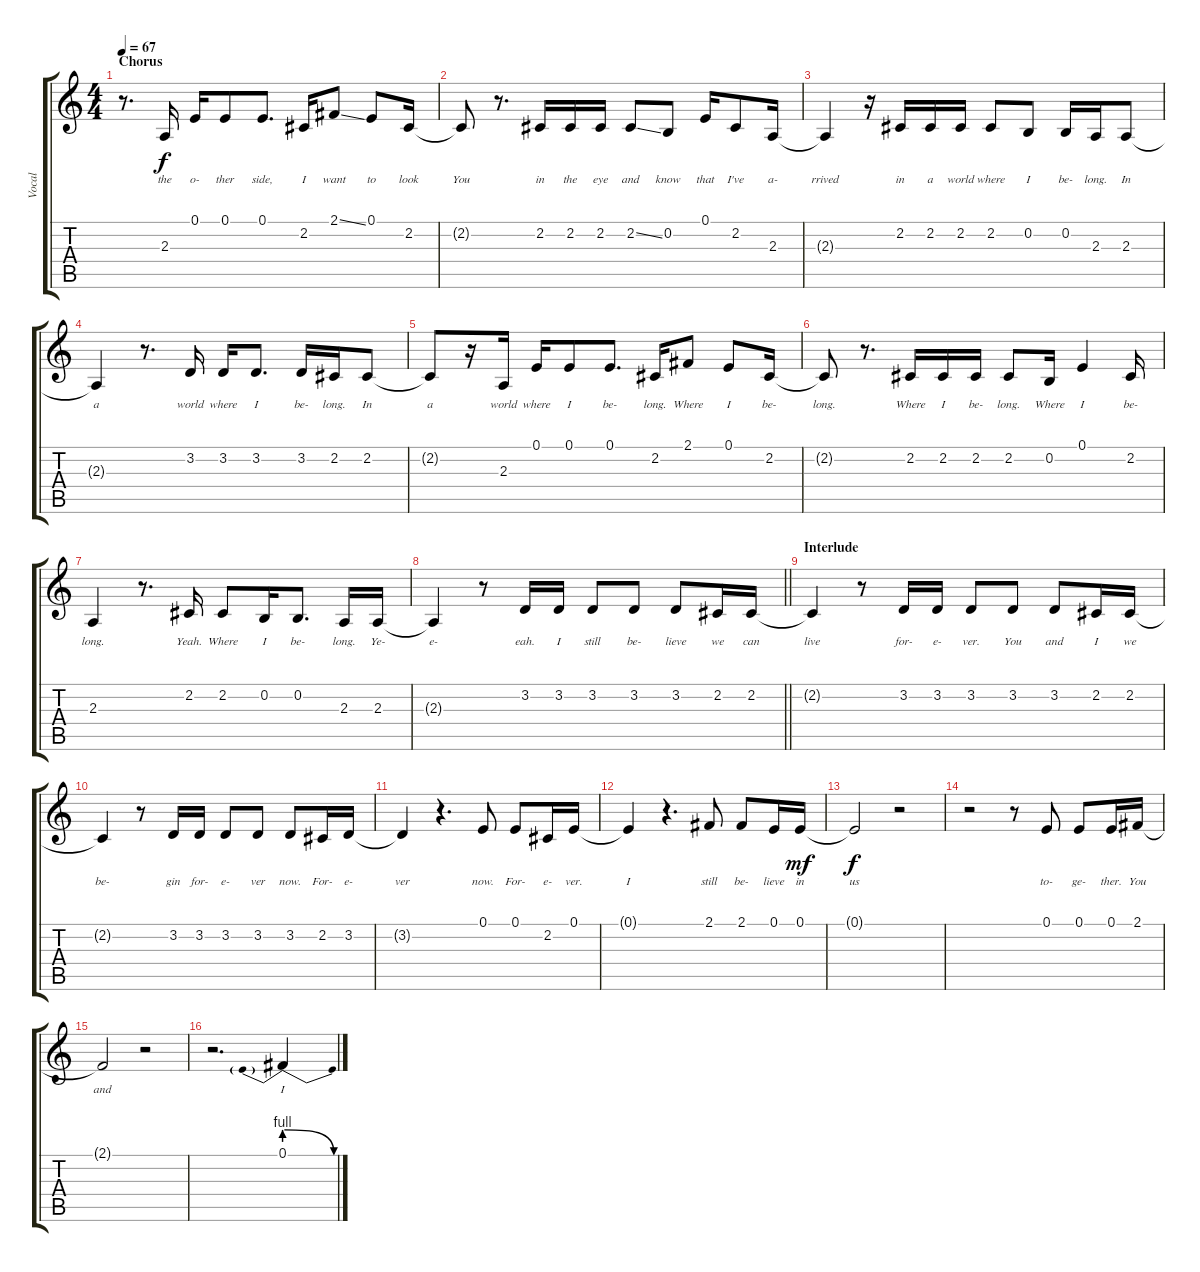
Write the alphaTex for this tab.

\track ("Vocal" "Vocal") {instrument clarinet}
\staff {score tabs}
\tuning (E4 B3 G3 D3 A2 E2) {hide}
\ts (4 4)
\section ("" "Chorus")
\tempo 67
\clef g2
\ks c
r.8{d dy f} 2.3.16{lyrics (0 "the") lyrics (1 "") lyrics (2 "") lyrics (3 "") lyrics (4 "")} 0.1.16{lyrics (0 "o-") lyrics (1 "") lyrics (2 "") lyrics (3 "") lyrics (4 "")} 0.1.8{lyrics (0 "ther") lyrics (1 "") lyrics (2 "") lyrics (3 "") lyrics (4 "")} 0.1.8{d lyrics (0 "side,") lyrics (1 "") lyrics (2 "") lyrics (3 "") lyrics (4 "")} 2.2.16{lyrics (0 "I") lyrics (1 "") lyrics (2 "") lyrics (3 "") lyrics (4 "")} 2.1{ss}.8{lyrics (0 "want") lyrics (1 "") lyrics (2 "") lyrics (3 "") lyrics (4 "")} 0.1.8{lyrics (0 "to") lyrics (1 "") lyrics (2 "") lyrics (3 "") lyrics (4 "")} 2.2.16{lyrics (0 "look") lyrics (1 "") lyrics (2 "") lyrics (3 "") lyrics (4 "")} |
2.2{t}.8{lyrics (0 "You") lyrics (1 "") lyrics (2 "") lyrics (3 "") lyrics (4 "")} r.8{d} 2.2.16{lyrics (0 "in") lyrics (1 "") lyrics (2 "") lyrics (3 "") lyrics (4 "")} 2.2.16{lyrics (0 "the") lyrics (1 "") lyrics (2 "") lyrics (3 "") lyrics (4 "")} 2.2.16{lyrics (0 "eye") lyrics (1 "") lyrics (2 "") lyrics (3 "") lyrics (4 "")} 2.2{ss}.8{lyrics (0 "and") lyrics (1 "") lyrics (2 "") lyrics (3 "") lyrics (4 "")} 0.2.8{lyrics (0 "know") lyrics (1 "") lyrics (2 "") lyrics (3 "") lyrics (4 "")} 0.1.16{lyrics (0 "that") lyrics (1 "") lyrics (2 "") lyrics (3 "") lyrics (4 "")} 2.2.8{lyrics (0 "I've") lyrics (1 "") lyrics (2 "") lyrics (3 "") lyrics (4 "")} 2.3.16{lyrics (0 "a-") lyrics (1 "") lyrics (2 "") lyrics (3 "") lyrics (4 "")} |
2.3{t}.4{lyrics (0 "rrived") lyrics (1 "") lyrics (2 "") lyrics (3 "") lyrics (4 "")} r.16 2.2.16{lyrics (0 "in") lyrics (1 "") lyrics (2 "") lyrics (3 "") lyrics (4 "")} 2.2.16{lyrics (0 "a") lyrics (1 "") lyrics (2 "") lyrics (3 "") lyrics (4 "")} 2.2.16{lyrics (0 "world") lyrics (1 "") lyrics (2 "") lyrics (3 "") lyrics (4 "")} 2.2.8{lyrics (0 "where") lyrics (1 "") lyrics (2 "") lyrics (3 "") lyrics (4 "")} 0.2.8{lyrics (0 "I") lyrics (1 "") lyrics (2 "") lyrics (3 "") lyrics (4 "")} 0.2.16{lyrics (0 "be-") lyrics (1 "") lyrics (2 "") lyrics (3 "") lyrics (4 "")} 2.3.16{lyrics (0 "long.") lyrics (1 "") lyrics (2 "") lyrics (3 "") lyrics (4 "")} 2.3.8{lyrics (0 "In") lyrics (1 "") lyrics (2 "") lyrics (3 "") lyrics (4 "")} |
2.3{t}.4{lyrics (0 "a") lyrics (1 "") lyrics (2 "") lyrics (3 "") lyrics (4 "")} r.8{d} 3.2.16{lyrics (0 "world") lyrics (1 "") lyrics (2 "") lyrics (3 "") lyrics (4 "")} 3.2.16{lyrics (0 "where") lyrics (1 "") lyrics (2 "") lyrics (3 "") lyrics (4 "")} 3.2.8{d lyrics (0 "I") lyrics (1 "") lyrics (2 "") lyrics (3 "") lyrics (4 "")} 3.2.16{lyrics (0 "be-") lyrics (1 "") lyrics (2 "") lyrics (3 "") lyrics (4 "")} 2.2.16{lyrics (0 "long.") lyrics (1 "") lyrics (2 "") lyrics (3 "") lyrics (4 "")} 2.2.8{lyrics (0 "In") lyrics (1 "") lyrics (2 "") lyrics (3 "") lyrics (4 "")} |
2.2{t}.8{lyrics (0 "a") lyrics (1 "") lyrics (2 "") lyrics (3 "") lyrics (4 "")} r.16 2.3.16{lyrics (0 "world") lyrics (1 "") lyrics (2 "") lyrics (3 "") lyrics (4 "")} 0.1.16{lyrics (0 "where") lyrics (1 "") lyrics (2 "") lyrics (3 "") lyrics (4 "")} 0.1.8{lyrics (0 "I") lyrics (1 "") lyrics (2 "") lyrics (3 "") lyrics (4 "")} 0.1.8{d lyrics (0 "be-") lyrics (1 "") lyrics (2 "") lyrics (3 "") lyrics (4 "")} 2.2.16{lyrics (0 "long.") lyrics (1 "") lyrics (2 "") lyrics (3 "") lyrics (4 "")} 2.1.8{lyrics (0 "Where") lyrics (1 "") lyrics (2 "") lyrics (3 "") lyrics (4 "")} 0.1.8{lyrics (0 "I") lyrics (1 "") lyrics (2 "") lyrics (3 "") lyrics (4 "")} 2.2.16{lyrics (0 "be-") lyrics (1 "") lyrics (2 "") lyrics (3 "") lyrics (4 "")} |
2.2{t}.8{lyrics (0 "long.") lyrics (1 "") lyrics (2 "") lyrics (3 "") lyrics (4 "")} r.8{d} 2.2.16{lyrics (0 "Where") lyrics (1 "") lyrics (2 "") lyrics (3 "") lyrics (4 "")} 2.2.16{lyrics (0 "I") lyrics (1 "") lyrics (2 "") lyrics (3 "") lyrics (4 "")} 2.2.16{lyrics (0 "be-") lyrics (1 "") lyrics (2 "") lyrics (3 "") lyrics (4 "")} 2.2.8{lyrics (0 "long.") lyrics (1 "") lyrics (2 "") lyrics (3 "") lyrics (4 "")} 0.2.16{lyrics (0 "Where") lyrics (1 "") lyrics (2 "") lyrics (3 "") lyrics (4 "")} 0.1.4{lyrics (0 "I") lyrics (1 "") lyrics (2 "") lyrics (3 "") lyrics (4 "")} 2.2.16{lyrics (0 "be-") lyrics (1 "") lyrics (2 "") lyrics (3 "") lyrics (4 "")} |
2.3.4{lyrics (0 "long.") lyrics (1 "") lyrics (2 "") lyrics (3 "") lyrics (4 "")} r.8{d} 2.2.16{lyrics (0 "Yeah.") lyrics (1 "") lyrics (2 "") lyrics (3 "") lyrics (4 "")} 2.2.8{lyrics (0 "Where") lyrics (1 "") lyrics (2 "") lyrics (3 "") lyrics (4 "")} 0.2.16{lyrics (0 "I") lyrics (1 "") lyrics (2 "") lyrics (3 "") lyrics (4 "")} 0.2.8{d lyrics (0 "be-") lyrics (1 "") lyrics (2 "") lyrics (3 "") lyrics (4 "")} 2.3.16{lyrics (0 "long.") lyrics (1 "") lyrics (2 "") lyrics (3 "") lyrics (4 "")} 2.3.16{lyrics (0 "Ye-") lyrics (1 "") lyrics (2 "") lyrics (3 "") lyrics (4 "")} |
\barLineRight lightlight
2.3{t}.4{lyrics (0 "e-") lyrics (1 "") lyrics (2 "") lyrics (3 "") lyrics (4 "")} r.8 3.2.16{lyrics (0 "eah.") lyrics (1 "") lyrics (2 "") lyrics (3 "") lyrics (4 "")} 3.2.16{lyrics (0 "I") lyrics (1 "") lyrics (2 "") lyrics (3 "") lyrics (4 "")} 3.2.8{lyrics (0 "still") lyrics (1 "") lyrics (2 "") lyrics (3 "") lyrics (4 "")} 3.2.8{lyrics (0 "be-") lyrics (1 "") lyrics (2 "") lyrics (3 "") lyrics (4 "")} 3.2.8{lyrics (0 "lieve") lyrics (1 "") lyrics (2 "") lyrics (3 "") lyrics (4 "")} 2.2.16{lyrics (0 "we") lyrics (1 "") lyrics (2 "") lyrics (3 "") lyrics (4 "")} 2.2.16{lyrics (0 "can") lyrics (1 "") lyrics (2 "") lyrics (3 "") lyrics (4 "")} |
\section ("" "Interlude")
2.2{t}.4{lyrics (0 "live") lyrics (1 "") lyrics (2 "") lyrics (3 "") lyrics (4 "")} r.8 3.2.16{lyrics (0 "for-") lyrics (1 "") lyrics (2 "") lyrics (3 "") lyrics (4 "")} 3.2.16{lyrics (0 "e-") lyrics (1 "") lyrics (2 "") lyrics (3 "") lyrics (4 "")} 3.2.8{lyrics (0 "ver.") lyrics (1 "") lyrics (2 "") lyrics (3 "") lyrics (4 "")} 3.2.8{lyrics (0 "You") lyrics (1 "") lyrics (2 "") lyrics (3 "") lyrics (4 "")} 3.2.8{lyrics (0 "and") lyrics (1 "") lyrics (2 "") lyrics (3 "") lyrics (4 "")} 2.2.16{lyrics (0 "I") lyrics (1 "") lyrics (2 "") lyrics (3 "") lyrics (4 "")} 2.2.16{lyrics (0 "we") lyrics (1 "") lyrics (2 "") lyrics (3 "") lyrics (4 "")} |
2.2{t}.4{lyrics (0 "be-") lyrics (1 "") lyrics (2 "") lyrics (3 "") lyrics (4 "")} r.8 3.2.16{lyrics (0 "gin") lyrics (1 "") lyrics (2 "") lyrics (3 "") lyrics (4 "")} 3.2.16{lyrics (0 "for-") lyrics (1 "") lyrics (2 "") lyrics (3 "") lyrics (4 "")} 3.2.8{lyrics (0 "e-") lyrics (1 "") lyrics (2 "") lyrics (3 "") lyrics (4 "")} 3.2.8{lyrics (0 "ver") lyrics (1 "") lyrics (2 "") lyrics (3 "") lyrics (4 "")} 3.2.8{lyrics (0 "now.") lyrics (1 "") lyrics (2 "") lyrics (3 "") lyrics (4 "")} 2.2.16{lyrics (0 "For-") lyrics (1 "") lyrics (2 "") lyrics (3 "") lyrics (4 "")} 3.2.16{lyrics (0 "e-") lyrics (1 "") lyrics (2 "") lyrics (3 "") lyrics (4 "")} |
3.2{t}.4{lyrics (0 "ver") lyrics (1 "") lyrics (2 "") lyrics (3 "") lyrics (4 "")} r.4{d} 0.1.8{lyrics (0 "now.") lyrics (1 "") lyrics (2 "") lyrics (3 "") lyrics (4 "")} 0.1.8{lyrics (0 "For-") lyrics (1 "") lyrics (2 "") lyrics (3 "") lyrics (4 "")} 2.2.16{lyrics (0 "e-") lyrics (1 "") lyrics (2 "") lyrics (3 "") lyrics (4 "")} 0.1.16{lyrics (0 "ver.") lyrics (1 "") lyrics (2 "") lyrics (3 "") lyrics (4 "")} |
0.1{t}.4{lyrics (0 "I") lyrics (1 "") lyrics (2 "") lyrics (3 "") lyrics (4 "")} r.4{d} 2.1.8{lyrics (0 "still") lyrics (1 "") lyrics (2 "") lyrics (3 "") lyrics (4 "")} 2.1.8{lyrics (0 "be-") lyrics (1 "") lyrics (2 "") lyrics (3 "") lyrics (4 "")} 0.1.16{lyrics (0 "lieve") lyrics (1 "") lyrics (2 "") lyrics (3 "") lyrics (4 "")} 0.1.16{lyrics (0 "in") lyrics (1 "") lyrics (2 "") lyrics (3 "") lyrics (4 "") dy mf} |
0.1{t}.2{lyrics (0 "us") lyrics (1 "") lyrics (2 "") lyrics (3 "") lyrics (4 "") dy f} r.2 |
r.2 r.8 0.1.8{lyrics (0 "to-") lyrics (1 "") lyrics (2 "") lyrics (3 "") lyrics (4 "")} 0.1.8{lyrics (0 "ge-") lyrics (1 "") lyrics (2 "") lyrics (3 "") lyrics (4 "")} 0.1.16{lyrics (0 "ther.") lyrics (1 "") lyrics (2 "") lyrics (3 "") lyrics (4 "")} 2.1.16{lyrics (0 "You") lyrics (1 "") lyrics (2 "") lyrics (3 "") lyrics (4 "")} |
2.1{t}.2{lyrics (0 "and") lyrics (1 "") lyrics (2 "") lyrics (3 "") lyrics (4 "")} r.2 |
r.2{d} 0.1{be (prebendrelease 0 4 60 0)}.4{lyrics (0 "I") lyrics (1 "") lyrics (2 "") lyrics (3 "") lyrics (4 "")}
